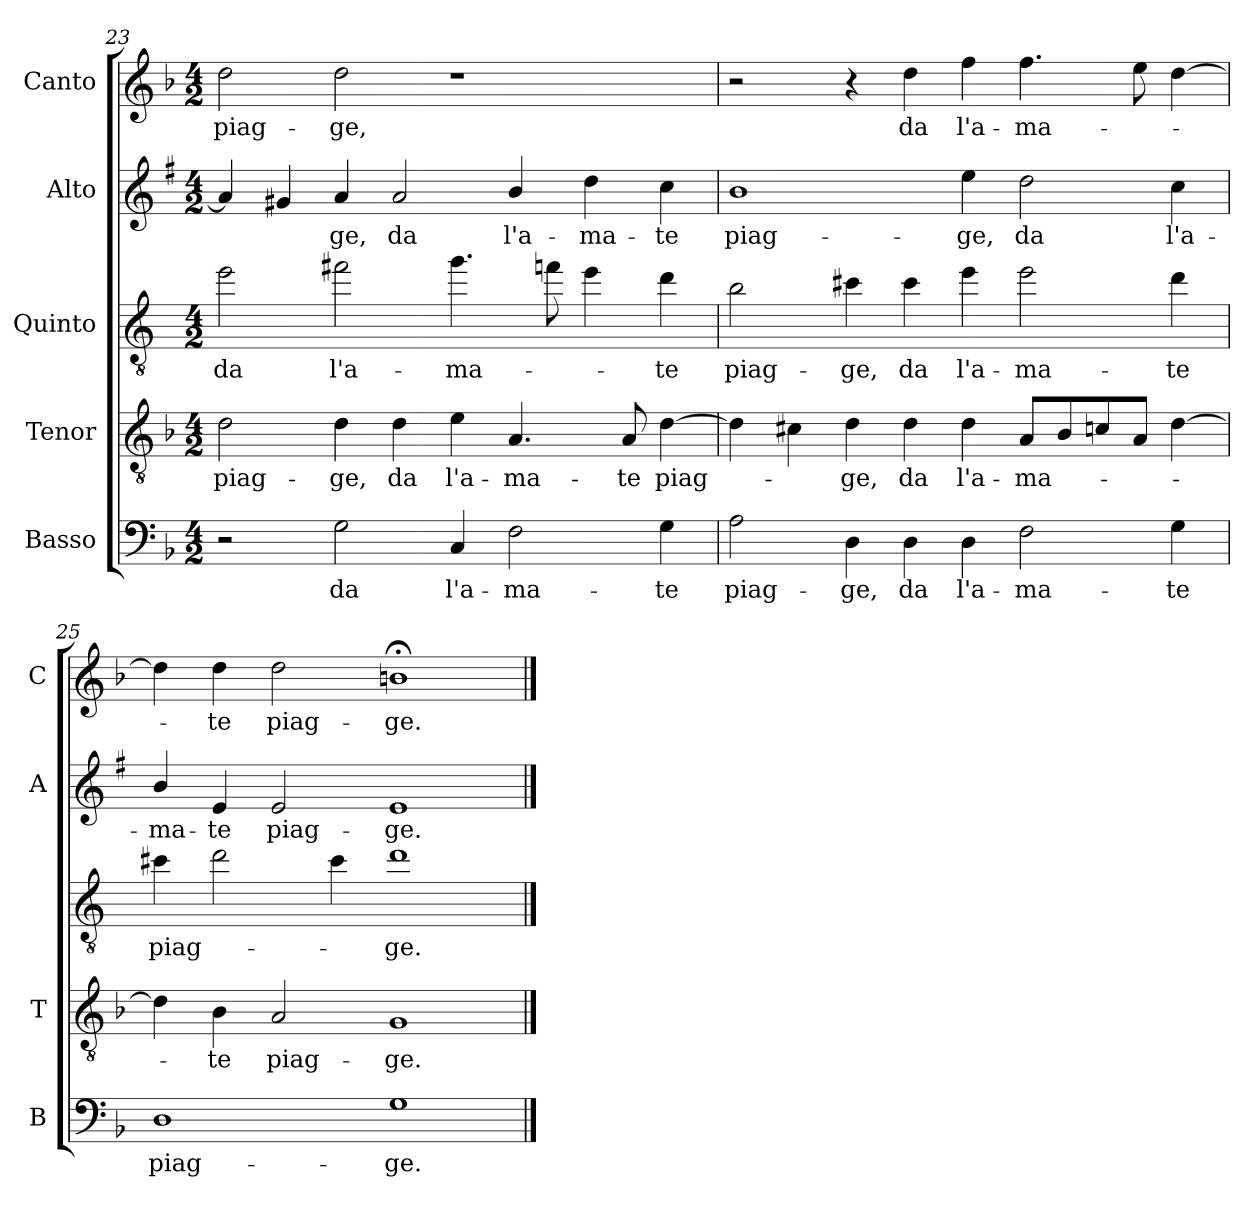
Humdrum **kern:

**kern	**text	**kern	**text	**kern	**text	**kern	**text	**kern	**text
*part5	*part5	*part4	*part4	*part3	*part3	*part2	*part2	*part1	*part1
*staff5	*staff5	*staff4	*staff4	*staff3	*staff3	*staff2	*staff2	*staff1	*staff1
*I"Basso	*	*I"Tenor	*	*I"Quinto	*	*I"Alto	*	*I"Canto	*
*I'B	*	*I'T	*	*	*	*I'A	*	*I'C	*
*clefF4	*	*clefGv2	*	*clefGv2	*	*clefG2	*	*clefG2	*
*	*	*	*	*ITrd4c7	*	*ITrd1c2	*	*	*
*k[b-]	*	*k[b-]	*	*k[b-]	*	*k[b-]	*	*k[b-]	*
*F:	*	*F:	*	*F:	*	*F:	*	*F:	*
*M4/2	*	*M4/2	*	*M4/2	*	*M4/2	*	*M4/2	*
=23	=23	=23	=23	=23	=23	=23	=23	=23	=23
!	!	!	!LO:LY:b	!	!LO:LY:b	!	!	!	!LO:LY:b
2r	.	2d\	piag-	2a\	da	4g/]	.	2dd\	piag-
.	.	.	.	.	.	4f#X/	.	.	.
!	!LO:LY:b	!	!LO:LY:b	!	!LO:LY:b	!	!LO:LY:b	!	!LO:LY:b
2G\	da	4d\	-ge,	2bn\	l'a-	4g/	-ge,	2dd\	-ge,
!	!	!	!LO:LY:b	!	!	!	!LO:LY:b	!	!
.	.	4d\	da	.	.	2g/	da	.	.
!	!LO:LY:b	!	!LO:LY:b	!	!LO:LY:b	!	!	!	!
4C/	l'a-	4e\	l'a-	4.cc\	-ma-	.	.	1r	.
!	!LO:LY:b	!	!LO:LY:b	!	!	!	!LO:LY:b	!	!
2F\	-ma-	4.A/	-ma-	.	.	4a/	l'a-	.	.
.	.	.	.	8b-X\	.	.	.	.	.
!	!	!	!	!	!	!	!LO:LY:b	!	!
.	.	.	.	4a\	.	4cc\	-ma-	.	.
!	!	!	!LO:LY:b	!	!	!	!	!	!
.	.	8A/	-te	.	.	.	.	.	.
!	!LO:LY:b	!	!LO:LY:b	!	!LO:LY:b	!	!LO:LY:b	!	!
4G\	-te	[4d\	piag-	4g\	-te	4b-\	-te	.	.
=24	=24	=24	=24	=24	=24	=24	=24	=24	=24
!	!LO:LY:b	!	!	!	!LO:LY:b	!	!LO:LY:b	!	!
2A\	piag-	4d\]	.	2e\	piag-	1a	piag-	2r	.
.	.	4c#X\	.	.	.	.	.	.	.
!	!LO:LY:b	!	!LO:LY:b	!	!LO:LY:b	!	!	!	!
4D\	-ge,	4d\	-ge,	4f#X\	-ge,	.	.	4r	.
!	!LO:LY:b	!	!LO:LY:b	!	!LO:LY:b	!	!	!	!LO:LY:b
4D\	da	4d\	da	4f#\	da	.	.	4dd\	da
!	!LO:LY:b	!	!LO:LY:b	!	!LO:LY:b	!	!LO:LY:b	!	!LO:LY:b
4D\	l'a-	4d\	l'a-	4a\	l'a-	4dd\	-ge,	4ff\	l'a-
!	!LO:LY:b	!	!LO:LY:b	!	!LO:LY:b	!	!LO:LY:b	!	!LO:LY:b
2F\	-ma-	8A/L	-ma-	2a\	-ma-	2cc\	da	4.ff\	-ma-
.	.	8B-/	.	.	.	.	.	.	.
.	.	8cn/	.	.	.	.	.	.	.
.	.	8A/J	.	.	.	.	.	8ee\	.
!	!LO:LY:b	!	!	!	!LO:LY:b	!	!LO:LY:b	!	!
4G\	-te	[4d\	.	4g\	-te	4b-\	l'a-	[4dd\	.
=25	=25	=25	=25	=25	=25	=25	=25	=25	=25
!	!LO:LY:b	!	!	!	!LO:LY:b	!	!LO:LY:b	!	!
1D	piag-	4d\]	.	4f#X\	piag-	4a/	-ma-	4dd\]	.
!	!	!	!LO:LY:b	!	!	!	!LO:LY:b	!	!LO:LY:b
.	.	4B-\	-te	2g\	.	4d/	-te	4dd\	-te
!	!	!	!LO:LY:b	!	!	!	!LO:LY:b	!	!LO:LY:b
.	.	2A/	piag-	.	.	2d/	piag-	2dd\	piag-
.	.	.	.	4f#\	.	.	.	.	.
!	!LO:LY:b	!	!LO:LY:b	!	!LO:LY:b	!	!LO:LY:b	!	!LO:LY:b
1G	-ge.	1G	-ge.	1g	-ge.	1d	-ge.	1bn;<	-ge.
==	==	==	==	==	==	==	==	==	==
*-	*-	*-	*-	*-	*-	*-	*-	*-	*-
